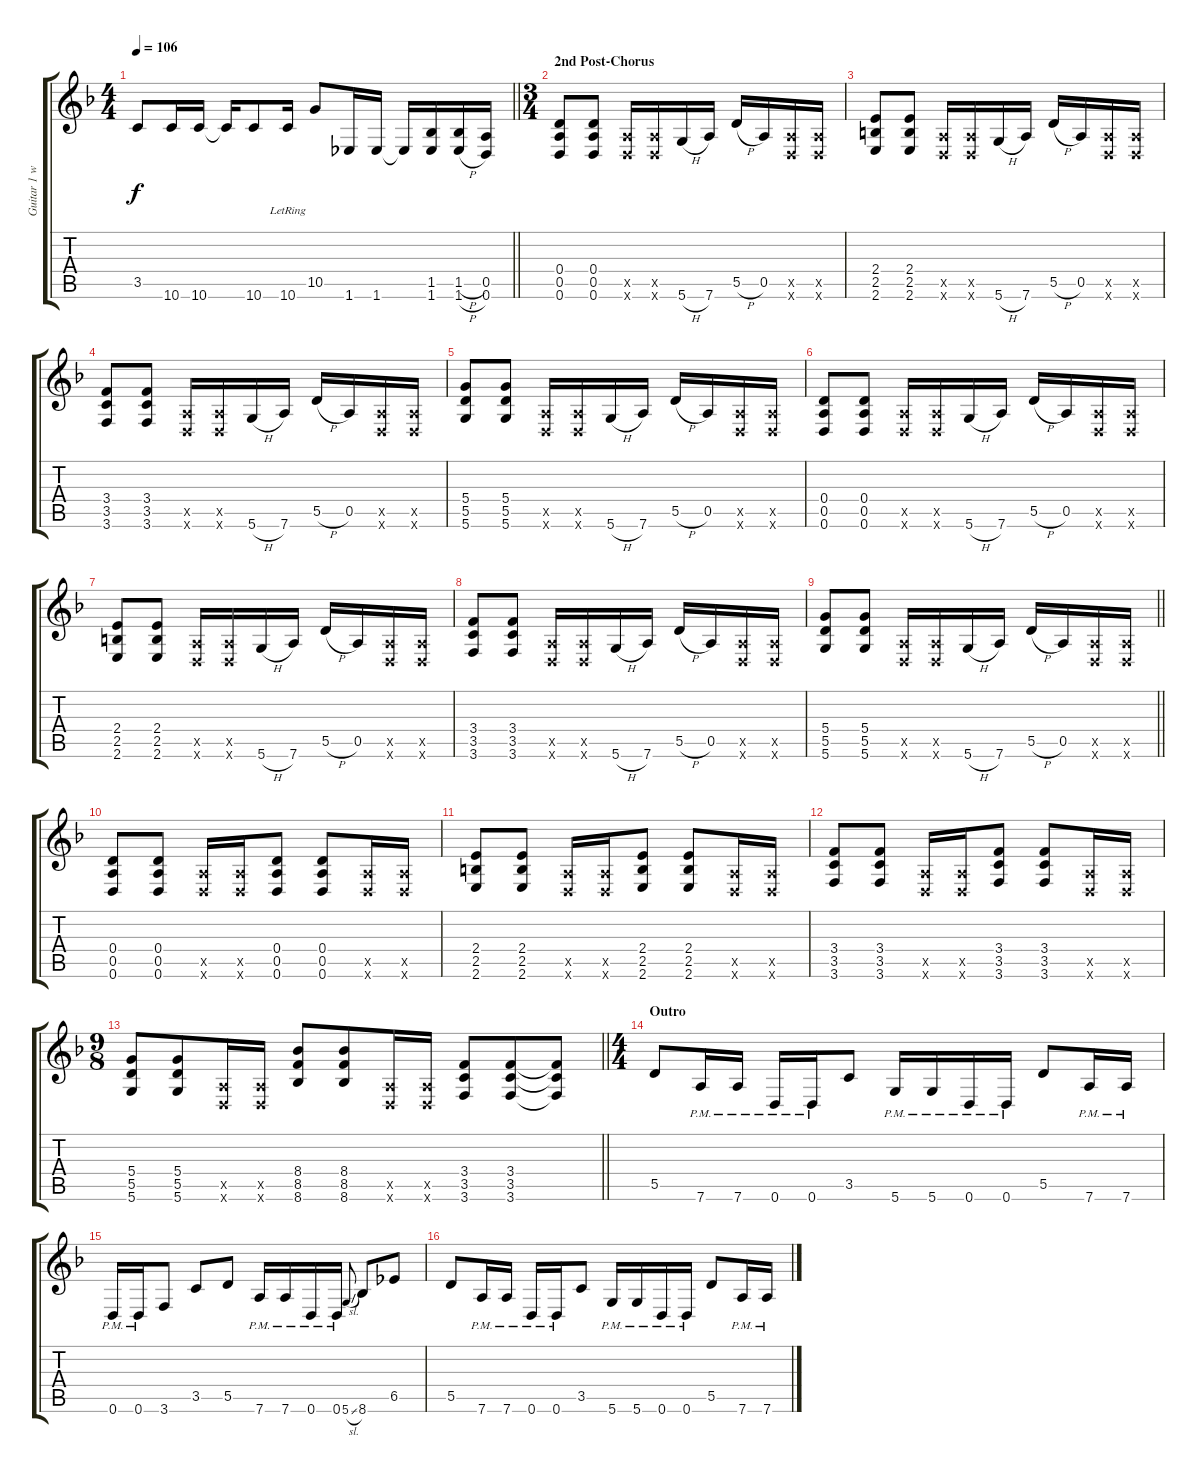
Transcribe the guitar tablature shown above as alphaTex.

\track ("Guitar 1 w/ delay" "Guitar 1 w") {instrument distortionguitar}
\staff {score tabs}
\tuning (E4 B3 G3 D3 A2 D2) {hide}
\ts (4 4)
\tempo 106
\clef g2
\barLineRight lightlight
\ks dminor
3.5{t}.8{dy f} 10.6.16 10.6.16 10.6{t}.16 10.6.8 10.6{lr}.16 10.5.8 1.6.16 1.6.16 1.6{t}.16 (1.5 1.6).16 (1.5{h} 1.6{h}).16 (0.5 0.6).16 |
\ts (3 4)
\section ("" "2nd Post-Chorus")
(0.4 0.5 0.6).8 (0.4 0.5 0.6).8 (0.5{x} 0.6{x}).16 (0.5{x} 0.6{x}).16 5.6{h}.16 7.6.16 5.5{h}.16 0.5.16 (0.5{x} 0.6{x}).16 (0.5{x} 0.6{x}).16 |
(2.4 2.5 2.6).8 (2.4 2.5 2.6).8 (0.5{x} 0.6{x}).16 (0.5{x} 0.6{x}).16 5.6{h}.16 7.6.16 5.5{h}.16 0.5.16 (0.5{x} 0.6{x}).16 (0.5{x} 0.6{x}).16 |
(3.4 3.5 3.6).8 (3.4 3.5 3.6).8 (0.5{x} 0.6{x}).16 (0.5{x} 0.6{x}).16 5.6{h}.16 7.6.16 5.5{h}.16 0.5.16 (0.5{x} 0.6{x}).16 (0.5{x} 0.6{x}).16 |
(5.4 5.5 5.6).8 (5.4 5.5 5.6).8 (0.5{x} 0.6{x}).16 (0.5{x} 0.6{x}).16 5.6{h}.16 7.6.16 5.5{h}.16 0.5.16 (0.5{x} 0.6{x}).16 (0.5{x} 0.6{x}).16 |
(0.4 0.5 0.6).8 (0.4 0.5 0.6).8 (0.5{x} 0.6{x}).16 (0.5{x} 0.6{x}).16 5.6{h}.16 7.6.16 5.5{h}.16 0.5.16 (0.5{x} 0.6{x}).16 (0.5{x} 0.6{x}).16 |
(2.4 2.5 2.6).8 (2.4 2.5 2.6).8 (0.5{x} 0.6{x}).16 (0.5{x} 0.6{x}).16 5.6{h}.16 7.6.16 5.5{h}.16 0.5.16 (0.5{x} 0.6{x}).16 (0.5{x} 0.6{x}).16 |
(3.4 3.5 3.6).8 (3.4 3.5 3.6).8 (0.5{x} 0.6{x}).16 (0.5{x} 0.6{x}).16 5.6{h}.16 7.6.16 5.5{h}.16 0.5.16 (0.5{x} 0.6{x}).16 (0.5{x} 0.6{x}).16 |
\barLineRight lightlight
(5.4 5.5 5.6).8 (5.4 5.5 5.6).8 (0.5{x} 0.6{x}).16 (0.5{x} 0.6{x}).16 5.6{h}.16 7.6.16 5.5{h}.16 0.5.16 (0.5{x} 0.6{x}).16 (0.5{x} 0.6{x}).16 |
(0.4 0.5 0.6).8 (0.4 0.5 0.6).8 (0.5{x} 0.6{x}).16 (0.5{x} 0.6{x}).16 (0.4 0.5 0.6).8 (0.4 0.5 0.6).8 (0.5{x} 0.6{x}).16 (0.5{x} 0.6{x}).16 |
(2.4 2.5 2.6).8 (2.4 2.5 2.6).8 (0.5{x} 0.6{x}).16 (0.5{x} 0.6{x}).16 (2.4 2.5 2.6).8 (2.4 2.5 2.6).8 (0.5{x} 0.6{x}).16 (0.5{x} 0.6{x}).16 |
(3.4 3.5 3.6).8 (3.4 3.5 3.6).8 (0.5{x} 0.6{x}).16 (0.5{x} 0.6{x}).16 (3.4 3.5 3.6).8 (3.4 3.5 3.6).8 (0.5{x} 0.6{x}).16 (0.5{x} 0.6{x}).16 |
\ts (9 8)
\barLineRight lightlight
(5.4 5.5 5.6).8 (5.4 5.5 5.6).8 (0.5{x} 0.6{x}).16 (0.5{x} 0.6{x}).16 (8.4 8.5 8.6).8 (8.4 8.5 8.6).8 (0.5{x} 0.6{x}).16 (0.5{x} 0.6{x}).16 (3.4 3.5 3.6).8 (3.4 3.5 3.6).8 (3.4{t} 3.5{t} 3.6{t}).8 |
\ts (4 4)
\section ("" "Outro")
\ks f
5.5.8 7.6{pm}.16 7.6{pm}.16 0.6{pm}.16 0.6{pm}.16 3.5.8 5.6{pm}.16 5.6{pm}.16 0.6{pm}.16 0.6{pm}.16 5.5.8 7.6{pm}.16 7.6{pm}.16 |
0.6{pm}.16 0.6{pm}.16 3.6.8 3.5.8 5.5.8 7.6{pm}.16 7.6{pm}.16 0.6{pm}.16 0.6{pm}.16 5.6{sl}.8{gr onbeat} 8.6.8 6.5.8 |
5.5.8 7.6{pm}.16 7.6{pm}.16 0.6{pm}.16 0.6{pm}.16 3.5.8 5.6{pm}.16 5.6{pm}.16 0.6{pm}.16 0.6{pm}.16 5.5.8 7.6{pm}.16 7.6{pm}.16
